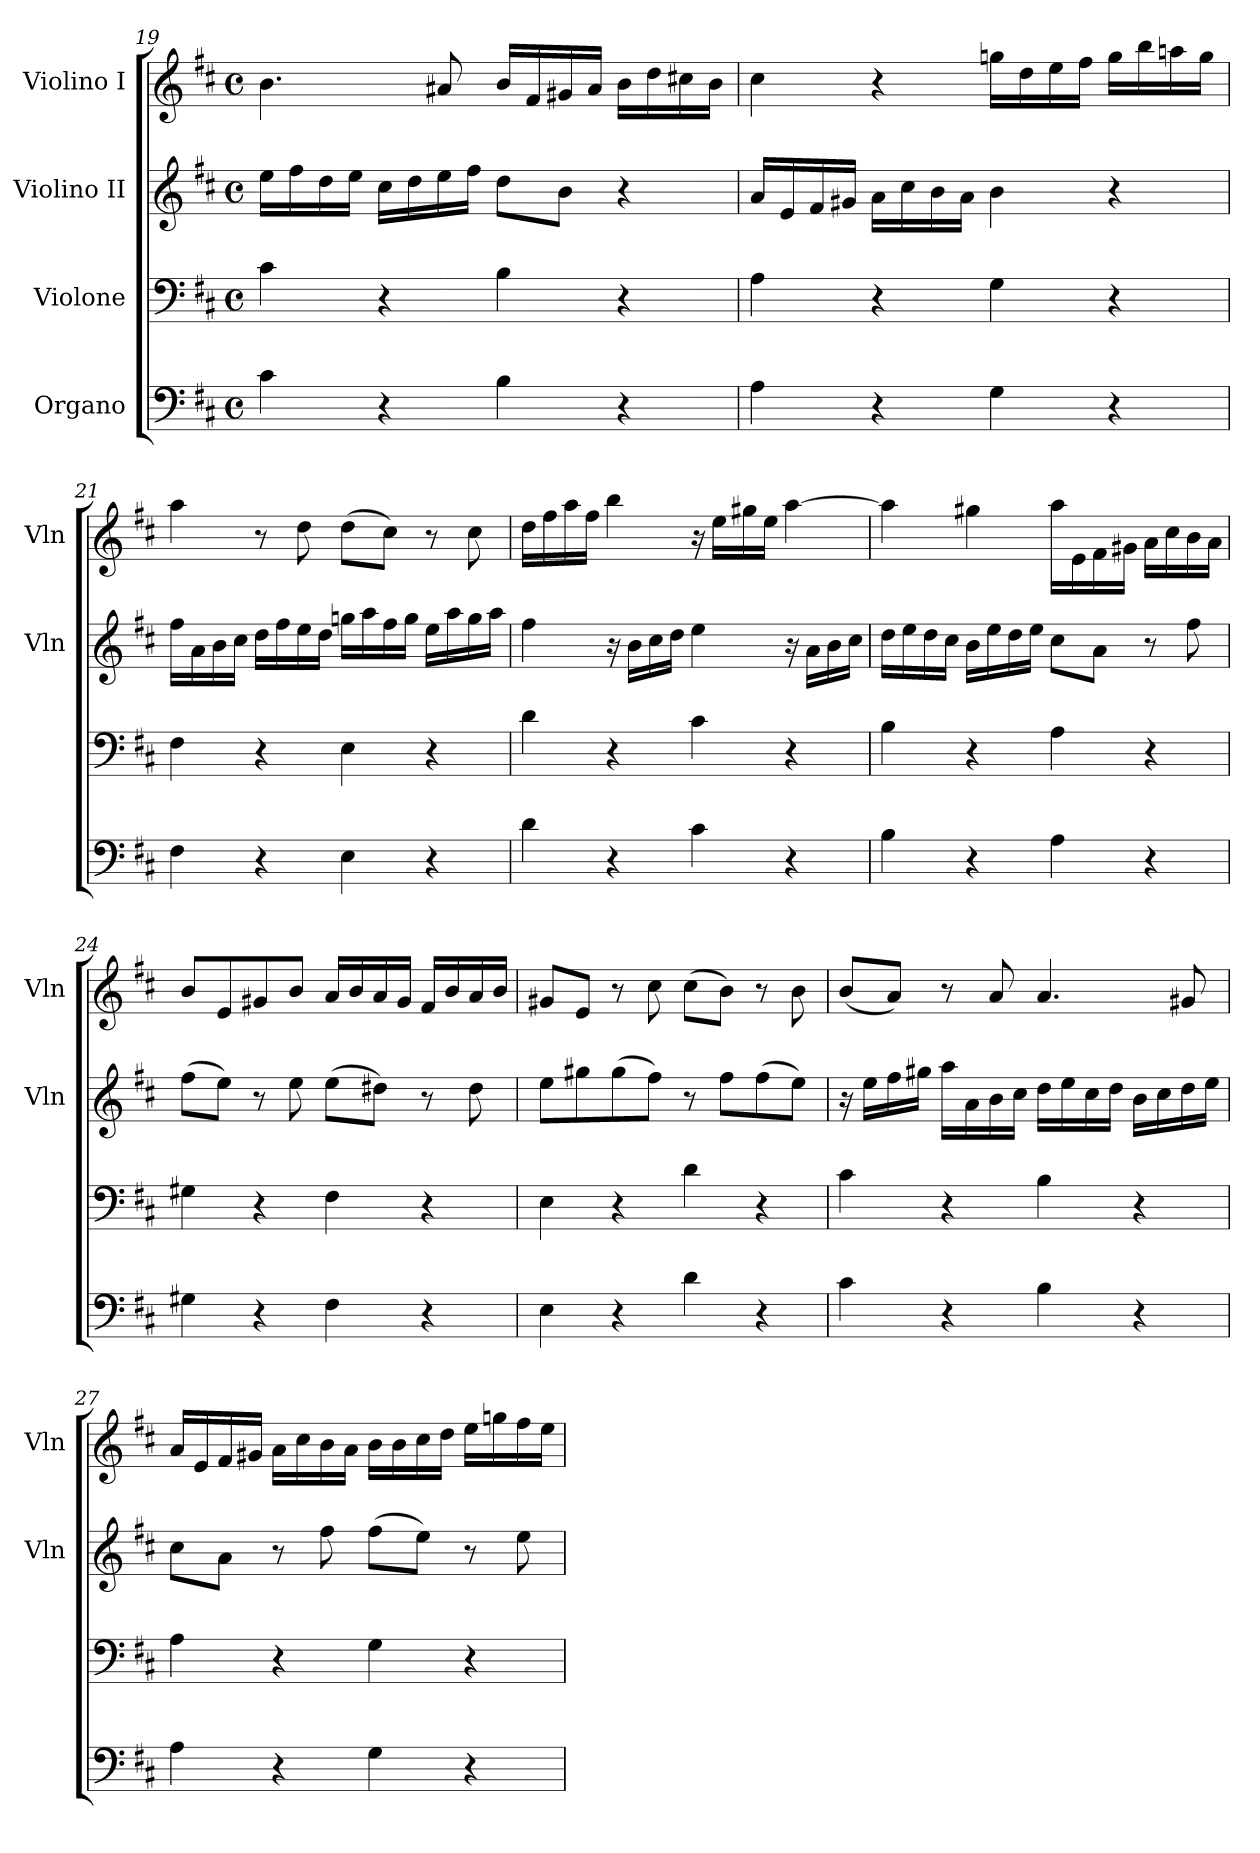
**kern	**kern	**kern	**kern
*part4	*part3	*part2	*part1
*staff4	*staff3	*staff2	*staff1
*I"Organo	*I"Violone	*I"Violino II	*I"Violino I
*	*	*I'Vln	*I'Vln
*clefF4	*clefF4	*clefG2	*clefG2
*k[f#c#]	*k[f#c#]	*k[f#c#]	*k[f#c#]
*D:	*D:	*D:	*D:
*M4/4	*M4/4	*M4/4	*M4/4
*met(c)	*met(c)	*met(c)	*met(c)
=19	=19	=19	=19
4c#	4c#	16eeLL	4.b
.	.	16ff#	.
.	.	16dd	.
.	.	16eeJJ	.
4r	4r	16cc#LL	.
.	.	16dd	.
.	.	16ee	8a#X
.	.	16ff#JJ	.
4B	4B	8ddL	16bLL
.	.	.	16f#
.	.	8bJ	16g#X
.	.	.	16a#JJ
4r	4r	4r	16bLL
.	.	.	16dd
.	.	.	16cc#X
.	.	.	16bJJ
=20	=20	=20	=20
4A	4A	16aLL	4cc#
.	.	16e	.
.	.	16f#	.
.	.	16g#XJJ	.
4r	4r	16aLL	4r
.	.	16cc#	.
.	.	16b	.
.	.	16aJJ	.
4G	4G	4b	16ggnLL
.	.	.	16dd
.	.	.	16ee
.	.	.	16ff#JJ
4r	4r	4r	16ggLL
.	.	.	16bb
.	.	.	16aan
.	.	.	16ggJJ
=21	=21	=21	=21
4F#	4F#	16ff#LL	4aa
.	.	16a	.
.	.	16b	.
.	.	16cc#JJ	.
4r	4r	16ddLL	8r
.	.	16ff#	.
.	.	16ee	8dd
.	.	16ddJJ	.
4E	4E	16ggnLL	(8ddL
.	.	16aa	.
.	.	16ff#	8cc#J)
.	.	16ggJJ	.
4r	4r	16eeLL	8r
.	.	16aa	.
.	.	16gg	8cc#
.	.	16aaJJ	.
=22	=22	=22	=22
4d	4d	4ff#	16ddLL
.	.	.	16ff#
.	.	.	16aa
.	.	.	16ff#JJ
4r	4r	16r	4bb
.	.	16bLL	.
.	.	16cc#	.
.	.	16ddJJ	.
4c#	4c#	4ee	16r
.	.	.	16eeLL
.	.	.	16gg#X
.	.	.	16eeJJ
4r	4r	16r	[4aa
.	.	16aLL	.
.	.	16b	.
.	.	16cc#JJ	.
=23	=23	=23	=23
4B	4B	16ddLL	4aa]
.	.	16ee	.
.	.	16dd	.
.	.	16cc#JJ	.
4r	4r	16bLL	4gg#X
.	.	16ee	.
.	.	16dd	.
.	.	16eeJJ	.
4A	4A	8cc#L	16aaLL
.	.	.	16e
.	.	8aJ	16f#
.	.	.	16g#XJJ
4r	4r	8r	16aLL
.	.	.	16cc#
.	.	8ff#	16b
.	.	.	16aJJ
=24	=24	=24	=24
4G#X	4G#X	(8ff#L	8bL
.	.	8eeJ)	8e
4r	4r	8r	8g#X
.	.	8ee	8bJ
4F#	4F#	(8eeL	16aLL
.	.	.	16b
.	.	8dd#XJ)	16a
.	.	.	16g#JJ
4r	4r	8r	16f#LL
.	.	.	16b
.	.	8dd#	16a
.	.	.	16bJJ
=25	=25	=25	=25
4E	4E	8eeL	8g#XL
.	.	8gg#X	8eJ
4r	4r	(8gg#	8r
.	.	8ff#J)	8cc#
4d	4d	8r	(8cc#L
.	.	8ff#L	8bJ)
4r	4r	(8ff#	8r
.	.	8eeJ)	8b
=26	=26	=26	=26
4c#	4c#	16r	(8bL
.	.	16eeLL	.
.	.	16ff#	8aJ)
.	.	16gg#XJJ	.
4r	4r	16aaLL	8r
.	.	16a	.
.	.	16b	8a
.	.	16cc#JJ	.
4B	4B	16ddLL	4.a
.	.	16ee	.
.	.	16cc#	.
.	.	16ddJJ	.
4r	4r	16bLL	.
.	.	16cc#	.
.	.	16dd	8g#X
.	.	16eeJJ	.
=27	=27	=27	=27
4A	4A	8cc#L	16aLL
.	.	.	16e
.	.	8aJ	16f#
.	.	.	16g#XJJ
4r	4r	8r	16aLL
.	.	.	16cc#
.	.	8ff#	16b
.	.	.	16aJJ
4G	4G	(8ff#L	16bLL
.	.	.	16b
.	.	8eeJ)	16cc#
.	.	.	16ddJJ
4r	4r	8r	16eeLL
.	.	.	16ggn
.	.	8ee	16ff#
.	.	.	16eeJJ
=	=	=	=
*-	*-	*-	*-
